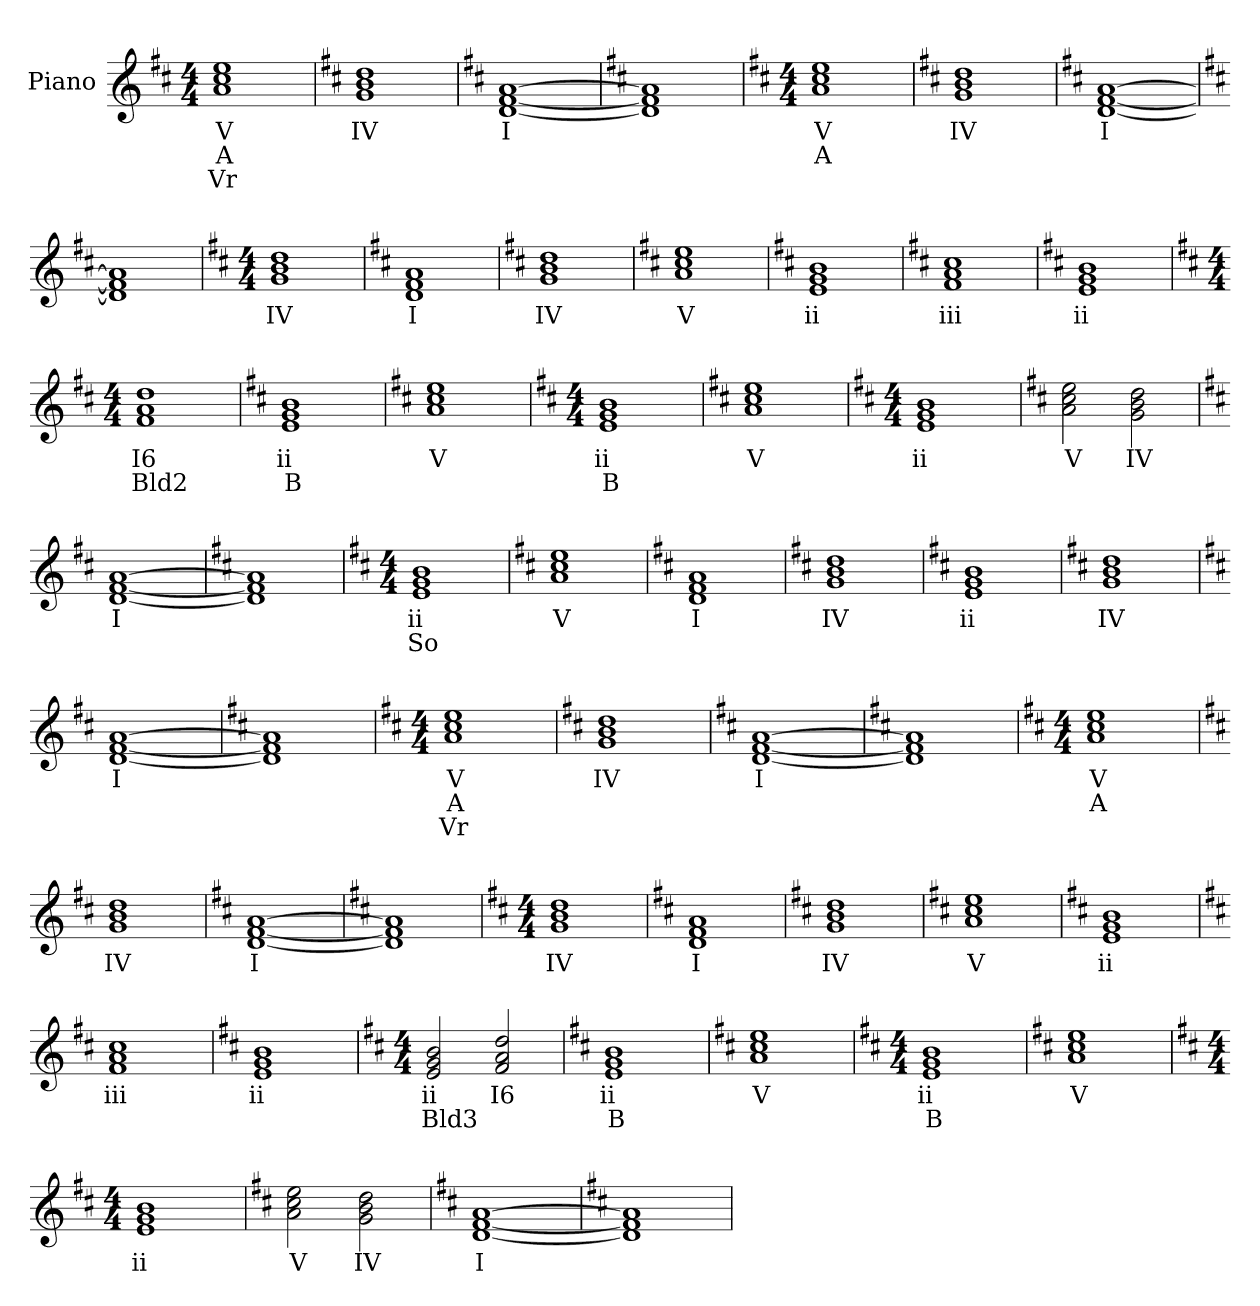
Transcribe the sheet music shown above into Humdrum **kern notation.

**kern	**text	**text	**text
*part1	*part1	*part1	*part1
*staff1	*staff1	*staff1	*staff1
*I"Piano	*	*	*
*I'Pno	*	*	*
*k[f#c#]	*	*	*
*D:	*	*	*
*M4/4	*	*	*
=	=	=	=
1a 1cc# 1ee	V	A	Vr
=	=	=	=
*k[f#c#]	*	*	*
*D:	*	*	*
1g 1b 1dd	IV	.	.
=	=	=	=
*k[f#c#]	*	*	*
*D:	*	*	*
[1d [1f# [1a	I	.	.
=	=	=	=
*k[f#c#]	*	*	*
*D:	*	*	*
1d] 1f#] 1a]	.	.	.
=	=	=	=
*k[f#c#]	*	*	*
*D:	*	*	*
*M4/4	*	*	*
1a 1cc# 1ee	V	A	.
=	=	=	=
*k[f#c#]	*	*	*
*D:	*	*	*
1g 1b 1dd	IV	.	.
=	=	=	=
*k[f#c#]	*	*	*
*D:	*	*	*
[1d [1f# [1a	I	.	.
=	=	=	=
*k[f#c#]	*	*	*
*D:	*	*	*
1d] 1f#] 1a]	.	.	.
=	=	=	=
*k[f#c#]	*	*	*
*D:	*	*	*
*M4/4	*	*	*
1g 1b 1dd	IV	.	.
=	=	=	=
*k[f#c#]	*	*	*
*D:	*	*	*
1d 1f# 1a	I	.	.
=	=	=	=
*k[f#c#]	*	*	*
*D:	*	*	*
1g 1b 1dd	IV	.	.
=	=	=	=
*k[f#c#]	*	*	*
*D:	*	*	*
1a 1cc# 1ee	V	.	.
=	=	=	=
*k[f#c#]	*	*	*
*D:	*	*	*
1e 1g 1b	ii	.	.
=	=	=	=
*k[f#c#]	*	*	*
*D:	*	*	*
1f# 1a 1cc#	iii	.	.
=	=	=	=
*k[f#c#]	*	*	*
*D:	*	*	*
1e 1g 1b	ii	.	.
=	=	=	=
*k[f#c#]	*	*	*
*D:	*	*	*
*M4/4	*	*	*
1f# 1a 1dd	I6	Bld2	.
=	=	=	=
*k[f#c#]	*	*	*
*D:	*	*	*
1e 1g 1b	ii	B	.
=	=	=	=
*k[f#c#]	*	*	*
*D:	*	*	*
1a 1cc# 1ee	V	.	.
=	=	=	=
*k[f#c#]	*	*	*
*D:	*	*	*
*M4/4	*	*	*
1e 1g 1b	ii	B	.
=	=	=	=
*k[f#c#]	*	*	*
*D:	*	*	*
1a 1cc# 1ee	V	.	.
=	=	=	=
*k[f#c#]	*	*	*
*D:	*	*	*
*M4/4	*	*	*
1e 1g 1b	ii	.	.
=	=	=	=
*k[f#c#]	*	*	*
*D:	*	*	*
2a 2cc# 2ee	V	.	.
2g 2b 2dd	IV	.	.
=	=	=	=
*k[f#c#]	*	*	*
*D:	*	*	*
[1d [1f# [1a	I	.	.
=	=	=	=
*k[f#c#]	*	*	*
*D:	*	*	*
1d] 1f#] 1a]	.	.	.
=	=	=	=
*k[f#c#]	*	*	*
*D:	*	*	*
*M4/4	*	*	*
1e 1g 1b	ii	So	.
=	=	=	=
*k[f#c#]	*	*	*
*D:	*	*	*
1a 1cc# 1ee	V	.	.
=	=	=	=
*k[f#c#]	*	*	*
*D:	*	*	*
1d 1f# 1a	I	.	.
=	=	=	=
*k[f#c#]	*	*	*
*D:	*	*	*
1g 1b 1dd	IV	.	.
=	=	=	=
*k[f#c#]	*	*	*
*D:	*	*	*
1e 1g 1b	ii	.	.
=	=	=	=
*k[f#c#]	*	*	*
*D:	*	*	*
1g 1b 1dd	IV	.	.
=	=	=	=
*k[f#c#]	*	*	*
*D:	*	*	*
[1d [1f# [1a	I	.	.
=	=	=	=
*k[f#c#]	*	*	*
*D:	*	*	*
1d] 1f#] 1a]	.	.	.
=	=	=	=
*k[f#c#]	*	*	*
*D:	*	*	*
*M4/4	*	*	*
1a 1cc# 1ee	V	A	Vr
=	=	=	=
*k[f#c#]	*	*	*
*D:	*	*	*
1g 1b 1dd	IV	.	.
=	=	=	=
*k[f#c#]	*	*	*
*D:	*	*	*
[1d [1f# [1a	I	.	.
=	=	=	=
*k[f#c#]	*	*	*
*D:	*	*	*
1d] 1f#] 1a]	.	.	.
=	=	=	=
*k[f#c#]	*	*	*
*D:	*	*	*
*M4/4	*	*	*
1a 1cc# 1ee	V	A	.
=	=	=	=
*k[f#c#]	*	*	*
*D:	*	*	*
1g 1b 1dd	IV	.	.
=	=	=	=
*k[f#c#]	*	*	*
*D:	*	*	*
[1d [1f# [1a	I	.	.
=	=	=	=
*k[f#c#]	*	*	*
*D:	*	*	*
1d] 1f#] 1a]	.	.	.
=	=	=	=
*k[f#c#]	*	*	*
*D:	*	*	*
*M4/4	*	*	*
1g 1b 1dd	IV	.	.
=	=	=	=
*k[f#c#]	*	*	*
*D:	*	*	*
1d 1f# 1a	I	.	.
=	=	=	=
*k[f#c#]	*	*	*
*D:	*	*	*
1g 1b 1dd	IV	.	.
=	=	=	=
*k[f#c#]	*	*	*
*D:	*	*	*
1a 1cc# 1ee	V	.	.
=	=	=	=
*k[f#c#]	*	*	*
*D:	*	*	*
1e 1g 1b	ii	.	.
=	=	=	=
*k[f#c#]	*	*	*
*D:	*	*	*
1f# 1a 1cc#	iii	.	.
=	=	=	=
*k[f#c#]	*	*	*
*D:	*	*	*
1e 1g 1b	ii	.	.
=	=	=	=
*k[f#c#]	*	*	*
*D:	*	*	*
*M4/4	*	*	*
2e 2g 2b	ii	Bld3	.
2f# 2a 2dd	I6	.	.
=	=	=	=
*k[f#c#]	*	*	*
*D:	*	*	*
1e 1g 1b	ii	B	.
=	=	=	=
*k[f#c#]	*	*	*
*D:	*	*	*
1a 1cc# 1ee	V	.	.
=	=	=	=
*k[f#c#]	*	*	*
*D:	*	*	*
*M4/4	*	*	*
1e 1g 1b	ii	B	.
=	=	=	=
*k[f#c#]	*	*	*
*D:	*	*	*
1a 1cc# 1ee	V	.	.
=	=	=	=
*k[f#c#]	*	*	*
*D:	*	*	*
*M4/4	*	*	*
1e 1g 1b	ii	.	.
=	=	=	=
*k[f#c#]	*	*	*
*D:	*	*	*
2a 2cc# 2ee	V	.	.
2g 2b 2dd	IV	.	.
=	=	=	=
*k[f#c#]	*	*	*
*D:	*	*	*
[1d [1f# [1a	I	.	.
=	=	=	=
*k[f#c#]	*	*	*
*D:	*	*	*
1d] 1f#] 1a]	.	.	.
=	=	=	=
*-	*-	*-	*-
